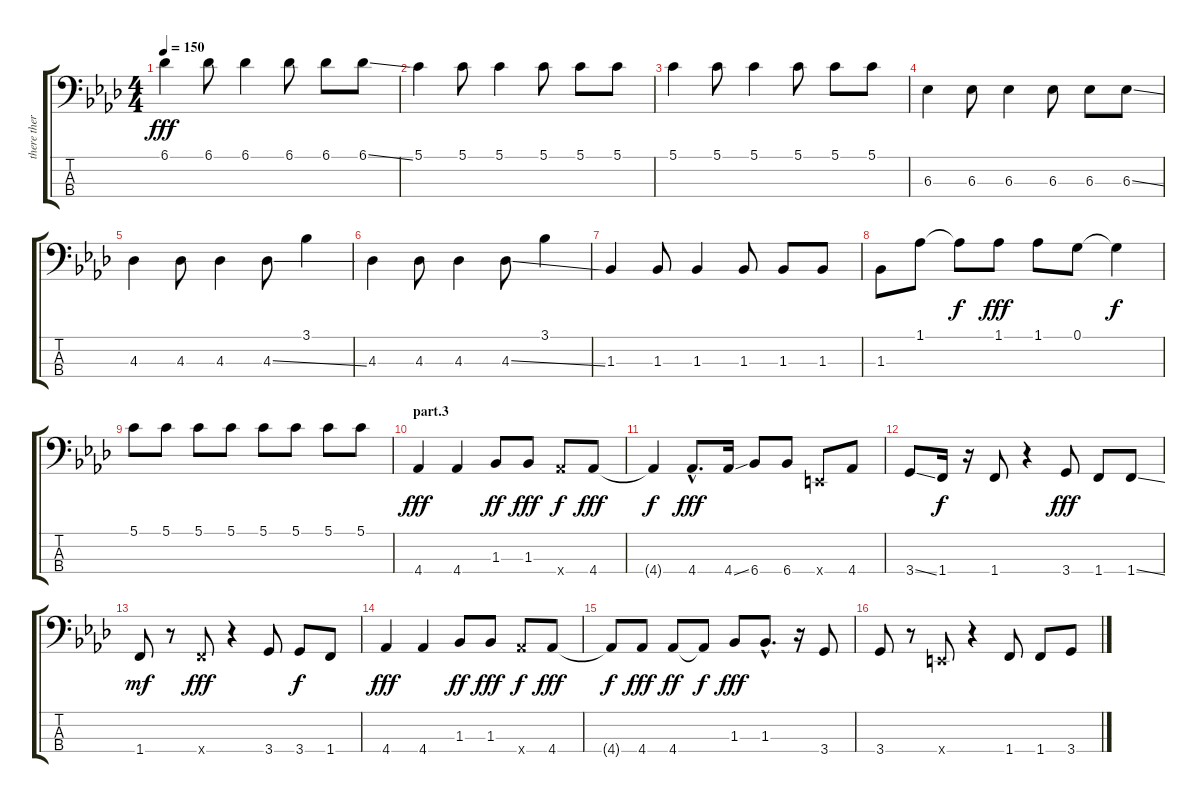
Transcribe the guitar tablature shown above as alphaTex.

\track ("there there - 2+2=5 bass" "there ther") {instrument electricbasspick}
\staff {score tabs}
\tuning (G2 D2 A1 E1) {hide}
\ts (4 4)
\tempo 150
\clef f4
\ks ab
6.1.4{dy fff} 6.1.8 6.1.4 6.1.8 6.1.8 6.1{ss}.8 |
5.1.4 5.1.8 5.1.4 5.1.8 5.1.8 5.1.8 |
5.1.4 5.1.8 5.1.4 5.1.8 5.1.8 5.1.8 |
6.3.4 6.3.8 6.3.4 6.3.8 6.3.8 6.3{ss}.8 |
4.3.4 4.3.8 4.3.4 4.3{ss}.8 3.1.4 |
4.3.4 4.3.8 4.3.4 4.3{ss}.8 3.1.4 |
1.3.4 1.3.8 1.3.4 1.3.8 1.3.8 1.3.8 |
1.3.8 1.1.8 1.1{t}.8{dy f} 1.1.8{dy fff} 1.1.8 0.1.8 0.1{t}.4{dy f} |
5.1.8 5.1.8 5.1.8 5.1.8 5.1.8 5.1.8 5.1.8 5.1.8 |
\section ("" "part.3")
4.4.4{dy fff} 4.4.4 1.3.8{dy ff} 1.3.8{dy fff} 4.4{x}.8{dy f} 4.4.8{dy fff} |
4.4{t}.4{dy f} 4.4{hac}.8{d dy fff} 4.4{ss}.16 6.4.8 6.4.8 0.4{x}.8 4.4.8 |
3.4{ss}.8 1.4.16{dy f} r.16 1.4.8 r.4 3.4.8{dy fff} 1.4.8 1.4{ss}.8 |
1.4.8{dy mf} r.8 1.4{x}.8{dy fff} r.4 3.4.8 3.4.8{dy f} 1.4.8 |
4.4.4{dy fff} 4.4.4 1.3.8{dy ff} 1.3.8{dy fff} 4.4{x}.8{dy f} 4.4.8{dy fff} |
4.4{t}.8{dy f} 4.4.8{dy fff} 4.4.8{dy ff} 4.4{t}.8{dy f} 1.3.8{dy fff} 1.3{hac}.8{d} r.16 3.4.8 |
3.4.8 r.8 0.4{x}.8 r.4 1.4.8 1.4.8 3.4{ss}.8
